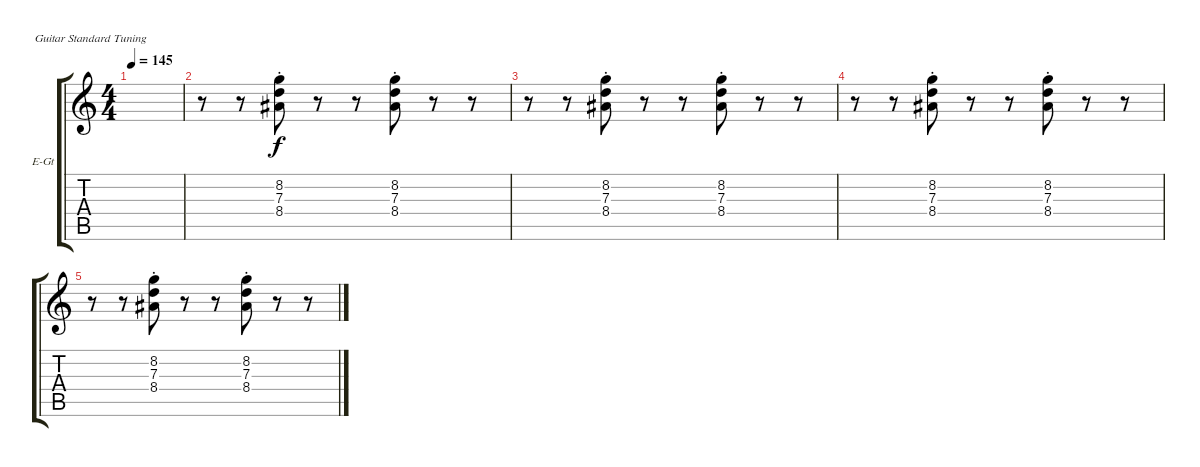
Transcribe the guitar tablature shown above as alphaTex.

\defaultSystemsLayout 4
\bracketExtendMode groupsimilarinstruments
\firstSystemTrackNameOrientation horizontal
\otherSystemsTrackNameOrientation horizontal
\track ("Electric Guitar" "E-Gt") {instrument electricguitarclean}
\staff {score tabs}
\tuning (E4 B3 G3 D3 A2 E2)
\ts (4 4)
\tempo 145
\clef g2
\ks c
|
r.8 r.8 (8.2{st} 7.3{st} 8.4{st}).8 r.8 r.8 (8.2{st} 7.3{st} 8.4{st}).8 r.8 r.8 |
r.8 r.8 (8.2{st} 7.3{st} 8.4{st}).8 r.8 r.8 (8.2{st} 7.3{st} 8.4{st}).8 r.8 r.8 |
r.8 r.8 (8.2{st} 7.3{st} 8.4{st}).8 r.8 r.8 (8.2{st} 7.3{st} 8.4{st}).8 r.8 r.8 |
r.8 r.8 (8.2{st} 7.3{st} 8.4{st}).8 r.8 r.8 (8.2{st} 7.3{st} 8.4{st}).8 r.8 r.8
